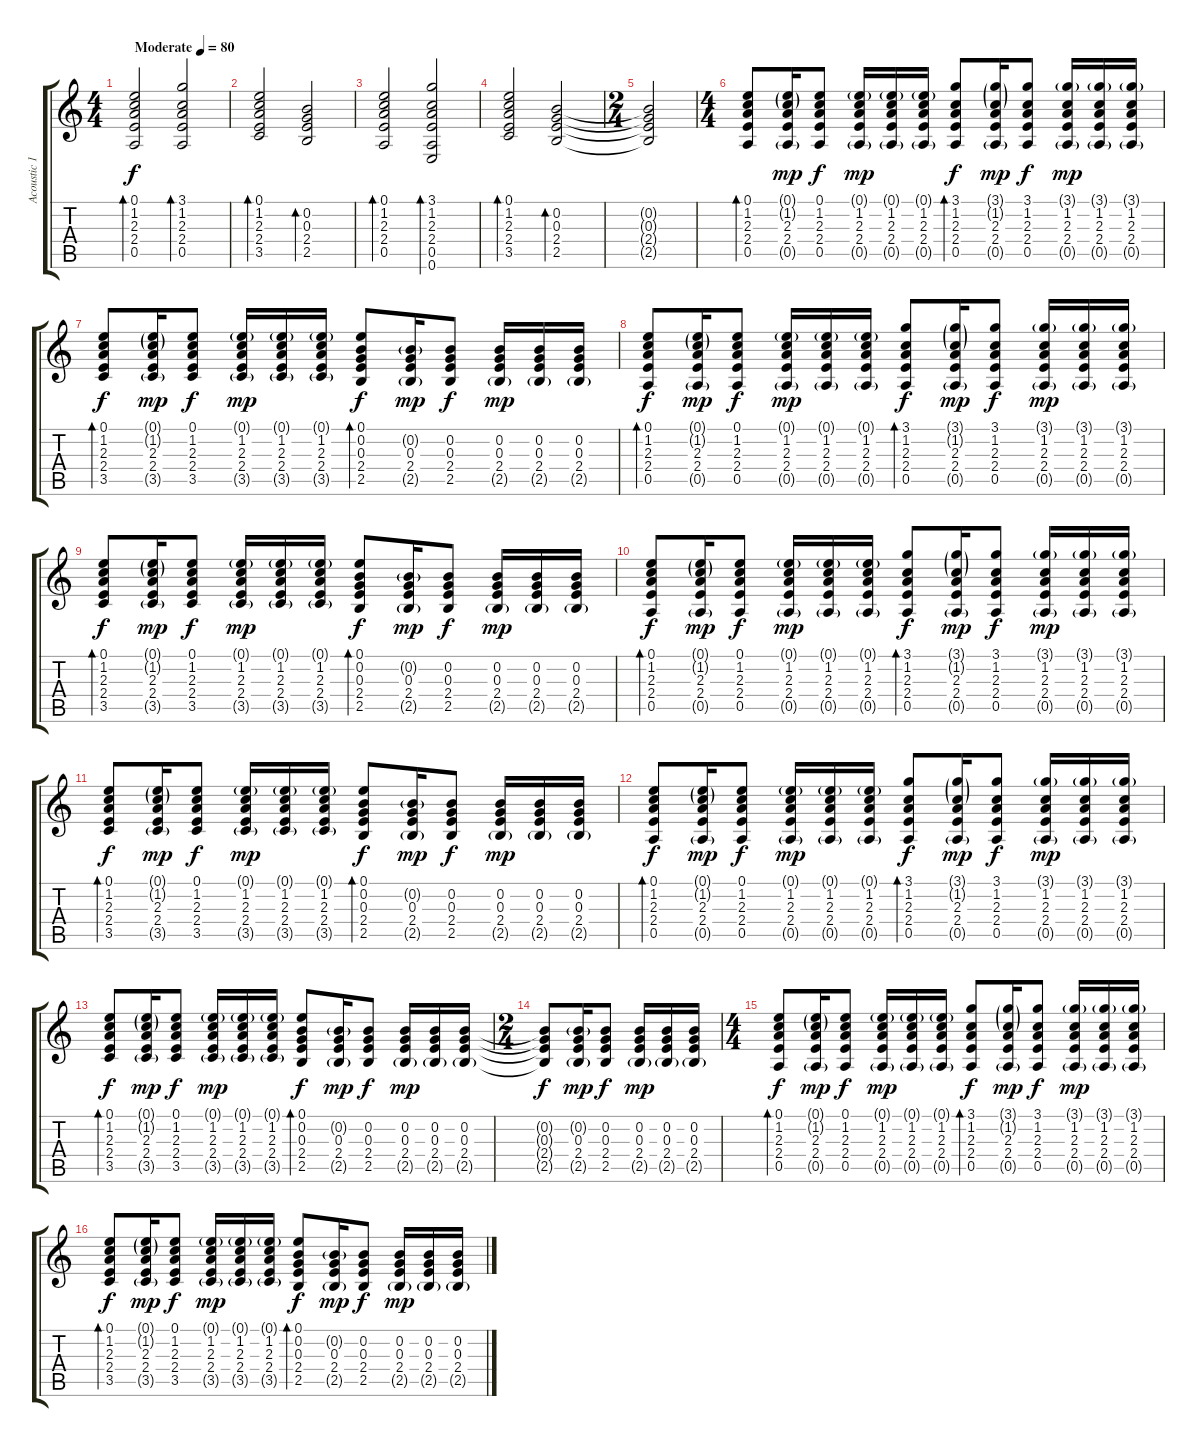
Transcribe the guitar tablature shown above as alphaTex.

\track ("Acoustic 1" "Acoustic 1") {instrument acousticguitarsteel}
\staff {score tabs}
\tuning (E4 B3 G3 D3 A2 E2) {hide}
\ts (4 4)
\tempo (80 "Moderate")
\clef g2
\ks c
(0.1 1.2 2.3 2.4 0.5).2{bd 240 dy f instrument acousticguitarsteel} (3.1 1.2 2.3 2.4 0.5).2{bd 240} |
(0.1 1.2 2.3 2.4 3.5).2{bd 240} (0.2 0.3 2.4 2.5).2{bd 240} |
(0.1 1.2 2.3 2.4 0.5).2{bd 240} (3.1 1.2 2.3 2.4 0.5 0.6).2{bd 240} |
(0.1 1.2 2.3 2.4 3.5).2{bd 240} (0.2 0.3 2.4 2.5).2{bd 240} |
\ts (2 4)
(0.2{t} 0.3{t} 2.4{t} 2.5{t}).2 |
\ts (4 4)
(0.1 1.2 2.3 2.4 0.5).8{bd 60} (0.1{g} 1.2{g} 2.3 2.4 0.5{g}).16{dy mp} (0.1 1.2 2.3 2.4 0.5).8{dy f} (0.1{g} 1.2 2.3 2.4 0.5{g}).16{dy mp} (0.1{g} 1.2 2.3 2.4 0.5{g}).16 (0.1{g} 1.2 2.3 2.4 0.5{g}).16 (3.1 1.2 2.3 2.4 0.5).8{bd 60 dy f} (3.1{g} 1.2{g} 2.3 2.4 0.5{g}).16{dy mp} (3.1 1.2 2.3 2.4 0.5).8{dy f} (3.1{g} 1.2 2.3 2.4 0.5{g}).16{dy mp} (3.1{g} 1.2 2.3 2.4 0.5{g}).16 (3.1{g} 1.2 2.3 2.4 0.5{g}).16 |
(0.1 1.2 2.3 2.4 3.5).8{bd 60 dy f} (0.1{g} 1.2{g} 2.3 2.4 3.5{g}).16{dy mp} (0.1 1.2 2.3 2.4 3.5).8{dy f} (0.1{g} 1.2 2.3 2.4 3.5{g}).16{dy mp} (0.1{g} 1.2 2.3 2.4 3.5{g}).16 (0.1{g} 1.2 2.3 2.4 3.5{g}).16 (0.1 0.2 0.3 2.4 2.5).8{bd 60 dy f} (0.2{g} 0.3 2.4 2.5{g}).16{dy mp} (0.2 0.3 2.4 2.5).8{dy f} (0.2 0.3 2.4 2.5{g}).16{dy mp} (0.2 0.3 2.4 2.5{g}).16 (0.2 0.3 2.4 2.5{g}).16 |
(0.1 1.2 2.3 2.4 0.5).8{bd 60 dy f} (0.1{g} 1.2{g} 2.3 2.4 0.5{g}).16{dy mp} (0.1 1.2 2.3 2.4 0.5).8{dy f} (0.1{g} 1.2 2.3 2.4 0.5{g}).16{dy mp} (0.1{g} 1.2 2.3 2.4 0.5{g}).16 (0.1{g} 1.2 2.3 2.4 0.5{g}).16 (3.1 1.2 2.3 2.4 0.5).8{bd 60 dy f} (3.1{g} 1.2{g} 2.3 2.4 0.5{g}).16{dy mp} (3.1 1.2 2.3 2.4 0.5).8{dy f} (3.1{g} 1.2 2.3 2.4 0.5{g}).16{dy mp} (3.1{g} 1.2 2.3 2.4 0.5{g}).16 (3.1{g} 1.2 2.3 2.4 0.5{g}).16 |
(0.1 1.2 2.3 2.4 3.5).8{bd 60 dy f} (0.1{g} 1.2{g} 2.3 2.4 3.5{g}).16{dy mp} (0.1 1.2 2.3 2.4 3.5).8{dy f} (0.1{g} 1.2 2.3 2.4 3.5{g}).16{dy mp} (0.1{g} 1.2 2.3 2.4 3.5{g}).16 (0.1{g} 1.2 2.3 2.4 3.5{g}).16 (0.1 0.2 0.3 2.4 2.5).8{bd 60 dy f} (0.2{g} 0.3 2.4 2.5{g}).16{dy mp} (0.2 0.3 2.4 2.5).8{dy f} (0.2 0.3 2.4 2.5{g}).16{dy mp} (0.2 0.3 2.4 2.5{g}).16 (0.2 0.3 2.4 2.5{g}).16 |
(0.1 1.2 2.3 2.4 0.5).8{bd 60 dy f} (0.1{g} 1.2{g} 2.3 2.4 0.5{g}).16{dy mp} (0.1 1.2 2.3 2.4 0.5).8{dy f} (0.1{g} 1.2 2.3 2.4 0.5{g}).16{dy mp} (0.1{g} 1.2 2.3 2.4 0.5{g}).16 (0.1{g} 1.2 2.3 2.4 0.5{g}).16 (3.1 1.2 2.3 2.4 0.5).8{bd 60 dy f} (3.1{g} 1.2{g} 2.3 2.4 0.5{g}).16{dy mp} (3.1 1.2 2.3 2.4 0.5).8{dy f} (3.1{g} 1.2 2.3 2.4 0.5{g}).16{dy mp} (3.1{g} 1.2 2.3 2.4 0.5{g}).16 (3.1{g} 1.2 2.3 2.4 0.5{g}).16 |
(0.1 1.2 2.3 2.4 3.5).8{bd 60 dy f} (0.1{g} 1.2{g} 2.3 2.4 3.5{g}).16{dy mp} (0.1 1.2 2.3 2.4 3.5).8{dy f} (0.1{g} 1.2 2.3 2.4 3.5{g}).16{dy mp} (0.1{g} 1.2 2.3 2.4 3.5{g}).16 (0.1{g} 1.2 2.3 2.4 3.5{g}).16 (0.1 0.2 0.3 2.4 2.5).8{bd 60 dy f} (0.2{g} 0.3 2.4 2.5{g}).16{dy mp} (0.2 0.3 2.4 2.5).8{dy f} (0.2 0.3 2.4 2.5{g}).16{dy mp} (0.2 0.3 2.4 2.5{g}).16 (0.2 0.3 2.4 2.5{g}).16 |
(0.1 1.2 2.3 2.4 0.5).8{bd 60 dy f} (0.1{g} 1.2{g} 2.3 2.4 0.5{g}).16{dy mp} (0.1 1.2 2.3 2.4 0.5).8{dy f} (0.1{g} 1.2 2.3 2.4 0.5{g}).16{dy mp} (0.1{g} 1.2 2.3 2.4 0.5{g}).16 (0.1{g} 1.2 2.3 2.4 0.5{g}).16 (3.1 1.2 2.3 2.4 0.5).8{bd 60 dy f} (3.1{g} 1.2{g} 2.3 2.4 0.5{g}).16{dy mp} (3.1 1.2 2.3 2.4 0.5).8{dy f} (3.1{g} 1.2 2.3 2.4 0.5{g}).16{dy mp} (3.1{g} 1.2 2.3 2.4 0.5{g}).16 (3.1{g} 1.2 2.3 2.4 0.5{g}).16 |
(0.1 1.2 2.3 2.4 3.5).8{bd 60 dy f} (0.1{g} 1.2{g} 2.3 2.4 3.5{g}).16{dy mp} (0.1 1.2 2.3 2.4 3.5).8{dy f} (0.1{g} 1.2 2.3 2.4 3.5{g}).16{dy mp} (0.1{g} 1.2 2.3 2.4 3.5{g}).16 (0.1{g} 1.2 2.3 2.4 3.5{g}).16 (0.1 0.2 0.3 2.4 2.5).8{bd 60 dy f} (0.2{g} 0.3 2.4 2.5{g}).16{dy mp} (0.2 0.3 2.4 2.5).8{dy f} (0.2 0.3 2.4 2.5{g}).16{dy mp} (0.2 0.3 2.4 2.5{g}).16 (0.2 0.3 2.4 2.5{g}).16 |
\ts (2 4)
(0.2{t} 0.3{t} 2.4{t} 2.5{t}).8{dy f} (0.2{g} 0.3 2.4 2.5{g}).16{dy mp} (0.2 0.3 2.4 2.5).8{dy f} (0.2 0.3 2.4 2.5{g}).16{dy mp} (0.2 0.3 2.4 2.5{g}).16 (0.2 0.3 2.4 2.5{g}).16 |
\ts (4 4)
(0.1 1.2 2.3 2.4 0.5).8{bd 60 dy f} (0.1{g} 1.2{g} 2.3 2.4 0.5{g}).16{dy mp} (0.1 1.2 2.3 2.4 0.5).8{dy f} (0.1{g} 1.2 2.3 2.4 0.5{g}).16{dy mp} (0.1{g} 1.2 2.3 2.4 0.5{g}).16 (0.1{g} 1.2 2.3 2.4 0.5{g}).16 (3.1 1.2 2.3 2.4 0.5).8{bd 60 dy f} (3.1{g} 1.2{g} 2.3 2.4 0.5{g}).16{dy mp} (3.1 1.2 2.3 2.4 0.5).8{dy f} (3.1{g} 1.2 2.3 2.4 0.5{g}).16{dy mp} (3.1{g} 1.2 2.3 2.4 0.5{g}).16 (3.1{g} 1.2 2.3 2.4 0.5{g}).16 |
(0.1 1.2 2.3 2.4 3.5).8{bd 60 dy f} (0.1{g} 1.2{g} 2.3 2.4 3.5{g}).16{dy mp} (0.1 1.2 2.3 2.4 3.5).8{dy f} (0.1{g} 1.2 2.3 2.4 3.5{g}).16{dy mp} (0.1{g} 1.2 2.3 2.4 3.5{g}).16 (0.1{g} 1.2 2.3 2.4 3.5{g}).16 (0.1 0.2 0.3 2.4 2.5).8{bd 60 dy f} (0.2{g} 0.3 2.4 2.5{g}).16{dy mp} (0.2 0.3 2.4 2.5).8{dy f} (0.2 0.3 2.4 2.5{g}).16{dy mp} (0.2 0.3 2.4 2.5{g}).16 (0.2 0.3 2.4 2.5{g}).16
